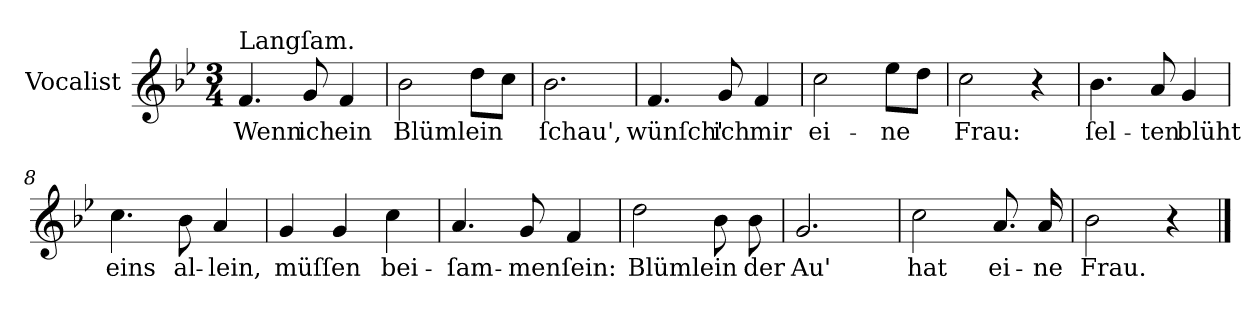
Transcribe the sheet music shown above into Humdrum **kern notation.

**kern	**text
*part1	*part1
*staff1	*staff1
*I"Vocalist	*
*clefG2	*
*k[b-e-]	*
*B-:	*
*M3/4	*
=1	=1
!LO:TX:a:t=Langſam.	!
4.f	Wenn
8g	ich
4f	ein
=2	=2
2b-	Blümlein
8ddL	.
8ccJ	.
=3	=3
2.b-	ſchau',
=4	=4
4.f	wünſch'
8g	ich
4f	mir
=5	=5
2cc	ei-
8ee-L	-ne
8ddJ	.
=6	=6
2cc	Frau:
4r	.
=7	=7
4.b-	ſel-
8a	-ten
4g	blüht
=8	=8
4.cc	eins
8b-	al-
4a	-lein,
=9	=9
4g	müſſen
4g	.
4cc	bei-
=10	=10
4.a	-ſam-
8g	-men
4f	ſein:
=11	=11
2dd	Blümlein
8b-	.
8b-	der
=12	=12
2.g	Au'
=13	=13
2cc	hat
8.a	ei-
16a	-ne
=14	=14
2b-	Frau.
4r	.
==	==
*-	*-
